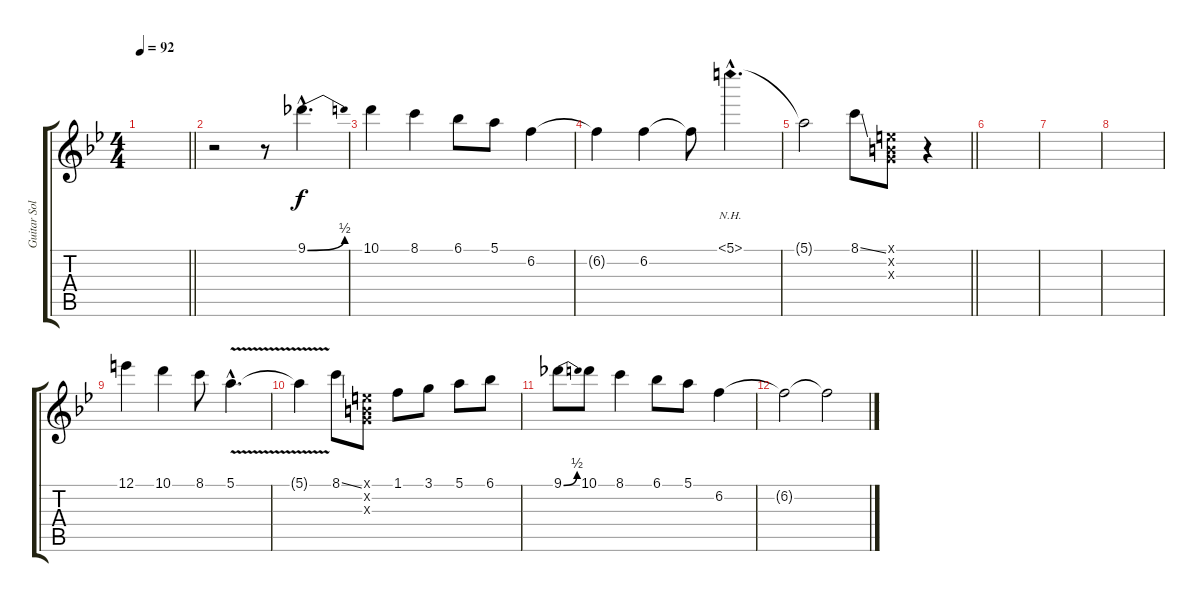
\track ("Guitar Solo" "Guitar Sol") {instrument distortionguitar}
\staff {score tabs}
\tuning (E4 B3 G3 D3 A2 E2) {hide}
\ts (4 4)
\tempo 92
\clef g2
\barLineRight lightlight
\ks bb
|
r.2 r.8 9.1{be (bend 0 0 60 2) hac}.4{d} |
10.1.4 8.1.4 6.1.8 5.1.8 6.2.4 |
6.2{t}.4 6.2.4 6.2{t}.8 5.1{nh hac}.4{d} |
\barLineRight lightlight
5.1{t}.2 8.1{ss}.8 (0.1{x} 0.2{x} 0.3{x}).8 r.4 |
|
|
|
12.1.4{volume 12} 10.1.4 8.1.8 5.1{v hac}.4{d} |
5.1{t}.4 8.1{ss}.8 (0.1{x} 0.2{x} 0.3{x}).8 1.1.8 3.1.8 5.1.8 6.1.8 |
9.1{be (bend 0 0 60 2)}.8{volume 8} 10.1.8 8.1.4 6.1.8 5.1.8 6.2.4 |
6.2{t}.2 6.2{t}.2
